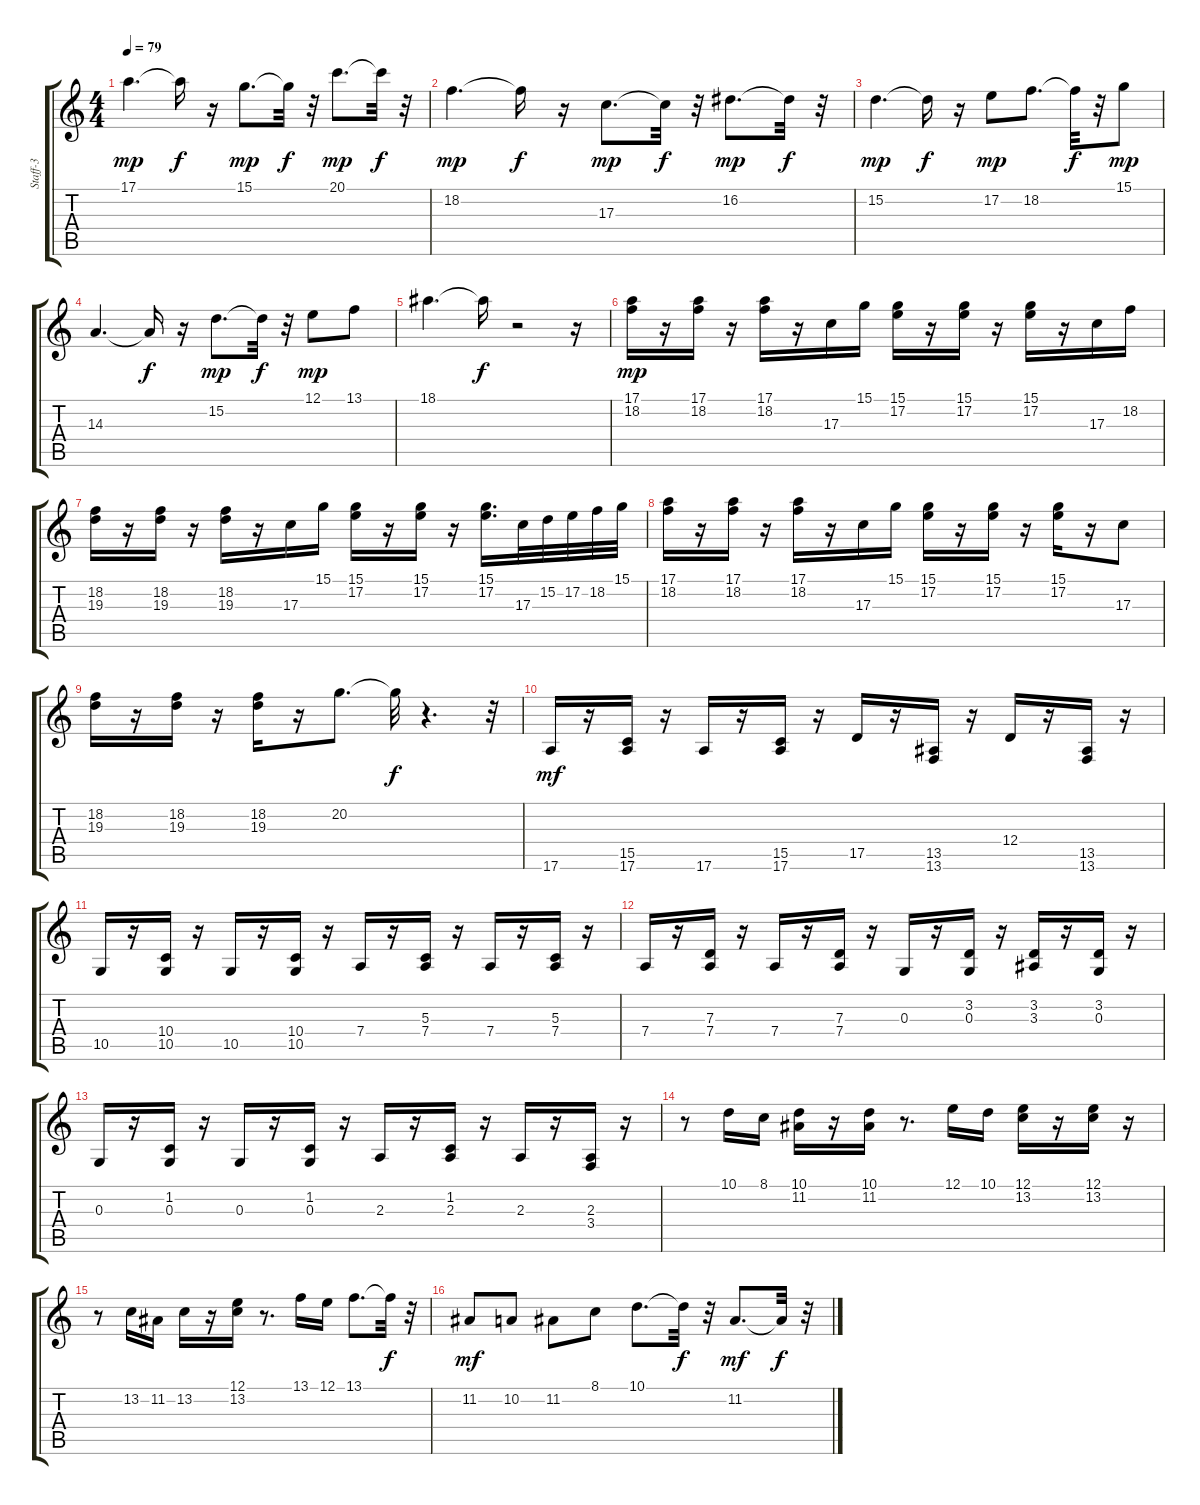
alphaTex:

\track ("Staff-3" "Staff-3") {instrument stringensemble1}
\staff {score tabs}
\tuning (E4 B3 G3 D3 A2 E2) {hide}
\ts (4 4)
\tempo 79
\clef g2
\ks c
17.1.4{d dy mp} 17.1{t}.16{dy f} r.16 15.1.8{d dy mp} 15.1{t}.32{dy f} r.32 20.1.8{d dy mp} 20.1{t}.32{dy f} r.32 |
18.2.4{d dy mp} 18.2{t}.16{dy f} r.16 17.3.8{d dy mp} 17.3{t}.32{dy f} r.32 16.2.8{d dy mp} 16.2{t}.32{dy f} r.32 |
15.2.4{d dy mp} 15.2{t}.16{dy f} r.16 17.2.8{dy mp} 18.2.8{d} 18.2{t}.32{dy f} r.32 15.1.8{dy mp} |
14.3.4{d} 14.3{t}.16{dy f} r.16 15.2.8{d dy mp} 15.2{t}.32{dy f} r.32 12.1.8{dy mp} 13.1.8 |
18.1.4{d} 18.1{t}.16{dy f} r.2 r.16 |
(17.1 18.2).16{dy mp} r.16 (17.1 18.2).16 r.16 (17.1 18.2).16 r.16 17.3.16 15.1.16 (15.1 17.2).16 r.16 (15.1 17.2).16 r.16 (15.1 17.2).16 r.16 17.3.16 18.2.16 |
(18.2 19.3).16 r.16 (18.2 19.3).16 r.16 (18.2 19.3).16 r.16 17.3.16 15.1.16 (15.1 17.2).16 r.16 (15.1 17.2).16 r.16 (15.1 17.2).16{d} 17.3.32 15.2.32 17.2.32 18.2.32 15.1.32 |
(17.1 18.2).16 r.16 (17.1 18.2).16 r.16 (17.1 18.2).16 r.16 17.3.16 15.1.16 (15.1 17.2).16 r.16 (15.1 17.2).16 r.16 (15.1 17.2).16 r.16 17.3.8 |
(18.2 19.3).16 r.16 (18.2 19.3).16 r.16 (18.2 19.3).16 r.16 20.2.8{d} 20.2{t}.32{dy f} r.4{d} r.32 |
17.6.16{dy mf} r.16 (15.5 17.6).16 r.16 17.6.16 r.16 (15.5 17.6).16 r.16 17.5.16 r.16 (13.5 13.6).16 r.16 12.4.16 r.16 (13.5 13.6).16 r.16 |
10.5.16 r.16 (10.4 10.5).16 r.16 10.5.16 r.16 (10.4 10.5).16 r.16 7.4.16 r.16 (5.3 7.4).16 r.16 7.4.16 r.16 (5.3 7.4).16 r.16 |
7.4.16 r.16 (7.3 7.4).16 r.16 7.4.16 r.16 (7.3 7.4).16 r.16 0.3.16 r.16 (3.2 0.3).16 r.16 (3.2 3.3).16 r.16 (3.2 0.3).16 r.16 |
0.3.16 r.16 (1.2 0.3).16 r.16 0.3.16 r.16 (1.2 0.3).16 r.16 2.3.16 r.16 (1.2 2.3).16 r.16 2.3.16 r.16 (2.3 3.4).16 r.16 |
r.8 10.1.16 8.1.16 (10.1 11.2).16 r.16 (10.1 11.2).16 r.8{d} 12.1.16 10.1.16 (12.1 13.2).16 r.16 (12.1 13.2).16 r.16 |
r.8 13.2.16 11.2.16 13.2.16 r.16 (12.1 13.2).16 r.8{d} 13.1.16 12.1.16 13.1.8{d} 13.1{t}.32{dy f} r.32 |
11.2.8{dy mf} 10.2.8 11.2.8 8.1.8 10.1.8{d} 10.1{t}.32{dy f} r.32 11.2.8{d dy mf} 11.2{t}.32{dy f} r.32
